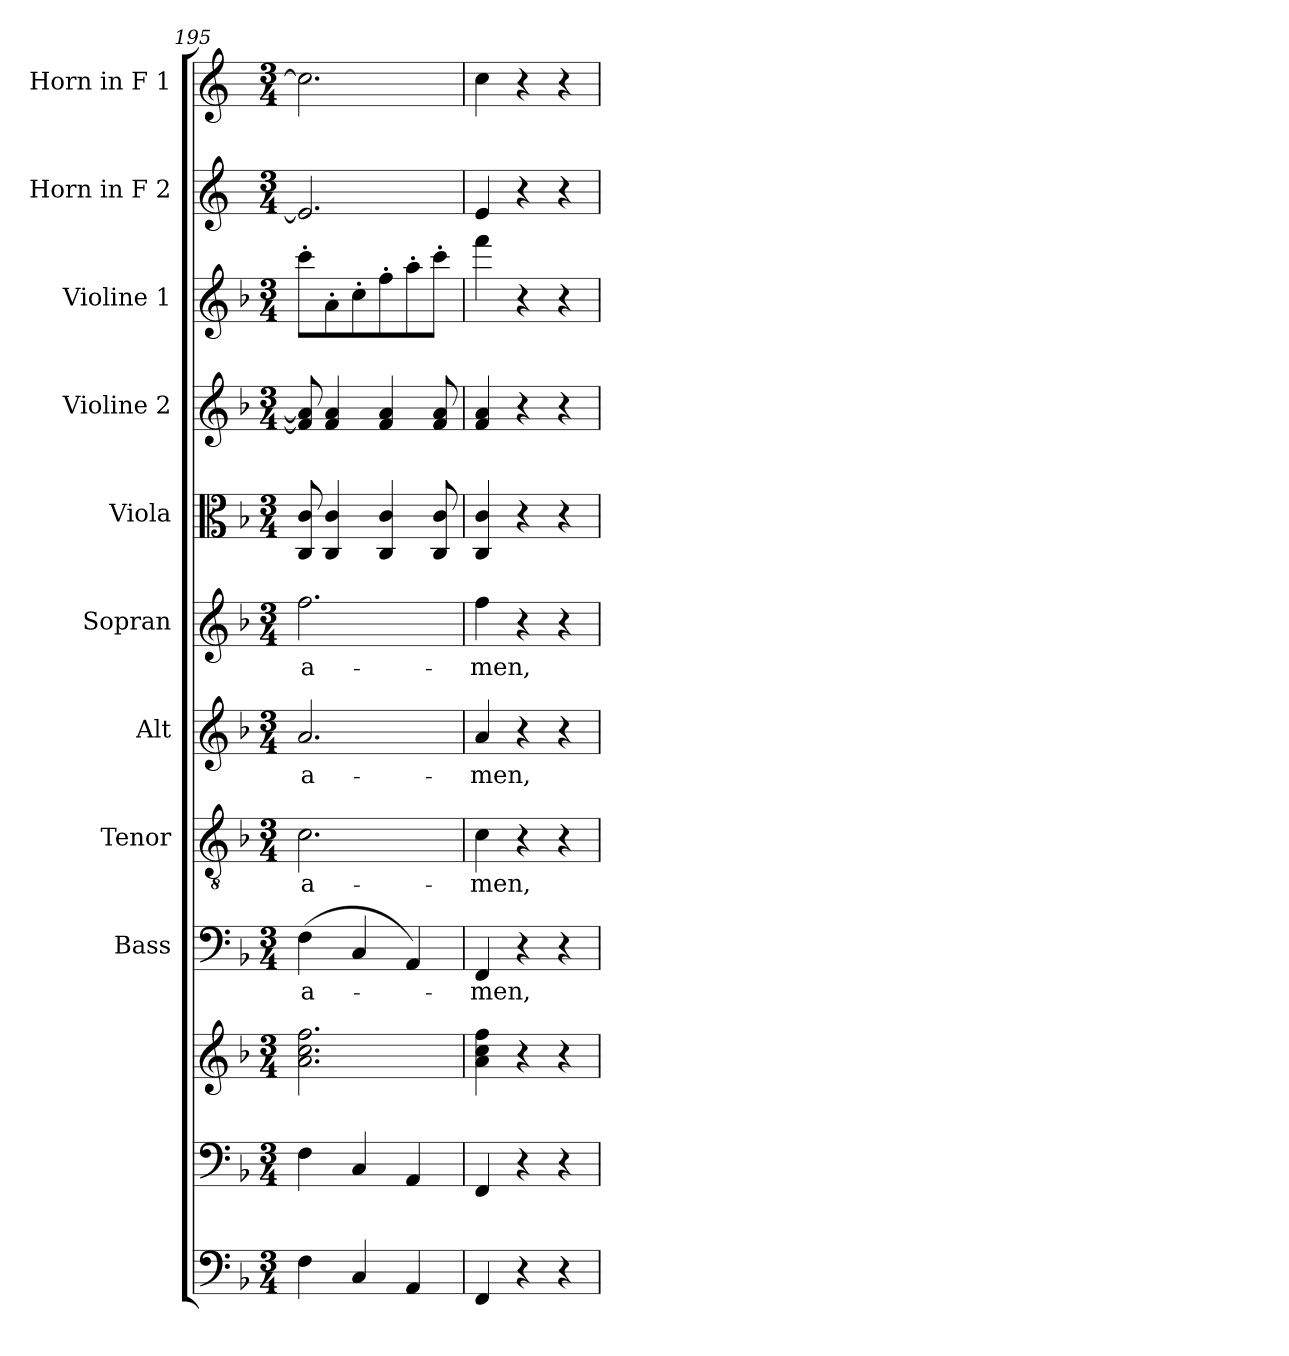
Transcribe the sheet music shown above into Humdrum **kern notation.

**kern	**kern	**kern	**kern	**text	**kern	**text	**kern	**text	**kern	**text	**kern	**kern	**kern	**kern	**kern
*part11	*part10	*part10	*part9	*part9	*part8	*part8	*part7	*part7	*part6	*part6	*part5	*part4	*part3	*part2	*part1
*staff12	*staff11	*staff10	*staff9	*staff9	*staff8	*staff8	*staff7	*staff7	*staff6	*staff6	*staff5	*staff4	*staff3	*staff2	*staff1
*	*	*	*I"Bass	*	*I"Tenor	*	*I"Alt	*	*I"Sopran	*	*I"Viola	*I"Violine 2	*I"Violine 1	*I"Horn in F 2	*I"Horn in F 1
*	*	*	*I'B.	*	*I'T.	*	*I'A.	*	*I'S.	*	*I'Vla.	*I'Vl. 2	*I'Vl. 1	*	*
*clefF4	*clefF4	*clefG2	*clefF4	*	*clefGv2	*	*clefG2	*	*clefG2	*	*clefC3	*clefG2	*clefG2	*clefG2	*clefG2
*ITrd7c12	*	*	*	*	*	*	*	*	*	*	*	*	*	*ITrd4c7	*ITrd4c7
*k[b-]	*k[b-]	*k[b-]	*k[b-]	*	*k[b-]	*	*k[b-]	*	*k[b-]	*	*k[b-]	*k[b-]	*k[b-]	*k[b-]	*k[b-]
*F:	*F:	*F:	*F:	*	*F:	*	*F:	*	*F:	*	*F:	*F:	*F:	*F:	*F:
*M3/4	*M3/4	*M3/4	*M3/4	*	*M3/4	*	*M3/4	*	*M3/4	*	*M3/4	*M3/4	*M3/4	*M3/4	*M3/4
=195	=195	=195	=195	=195	=195	=195	=195	=195	=195	=195	=195	=195	=195	=195	=195
!	!	!	!	!LO:LY:b	!	!LO:LY:b	!	!LO:LY:b	!	!LO:LY:b	!	!	!	!	!
4FF\	4F\	2.a\ 2.cc\ 2.ff\	(>4F\	a-	2.c\	a-	2.a/	a-	2.ff\	a-	8C/ 8c/	8f/] 8a/]	8ccc'>\L	2.A/]	2.f\]
.	.	.	.	.	.	.	.	.	.	.	4C/ 4c/	4f/ 4a/	8a'>\	.	.
4CC/	4C/	.	4C/	.	.	.	.	.	.	.	.	.	8cc'>\	.	.
.	.	.	.	.	.	.	.	.	.	.	4C/ 4c/	4f/ 4a/	8ff'>\	.	.
4AAA/	4AA/	.	4AA/)	.	.	.	.	.	.	.	.	.	8aa'>\	.	.
.	.	.	.	.	.	.	.	.	.	.	8C/ 8c/	8f/ 8a/	8ccc'>\J	.	.
=196	=196	=196	=196	=196	=196	=196	=196	=196	=196	=196	=196	=196	=196	=196	=196
!	!	!	!	!LO:LY:b	!	!LO:LY:b	!	!LO:LY:b	!	!LO:LY:b	!	!	!	!	!
4FFF/	4FF/	4a\ 4cc\ 4ff\	4FF/	-men,	4c\	-men,	4a/	-men,	4ff\	-men,	4C/ 4c/	4f/ 4a/	4fff\	4A/	4f\
4r	4r	4r	4r	.	4r	.	4r	.	4r	.	4r	4r	4r	4r	4r
4r	4r	4r	4r	.	4r	.	4r	.	4r	.	4r	4r	4r	4r	4r
=	=	=	=	=	=	=	=	=	=	=	=	=	=	=	=
*-	*-	*-	*-	*-	*-	*-	*-	*-	*-	*-	*-	*-	*-	*-	*-
